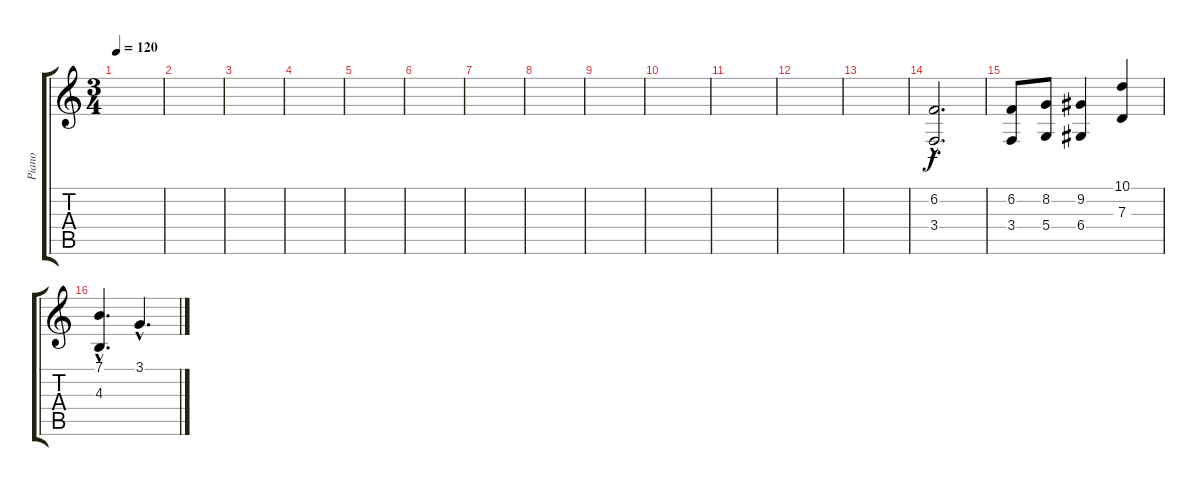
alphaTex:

\track ("Piano" "Piano") {instrument acousticgrandpiano}
\staff {score tabs}
\tuning (E4 B3 G3 D3 A2 E2) {hide}
\ts (3 4)
\tempo 120
\clef g2
\ks c
|
|
|
|
|
|
|
|
|
|
|
|
|
(6.2{hac} 3.4{hac}).2{d} |
(6.2 3.4).8 (8.2 5.4).8 (9.2 6.4).4 (10.1 7.3).4 |
(7.1{hac} 4.3{hac}).4{d} 3.1{hac}.4{d}
